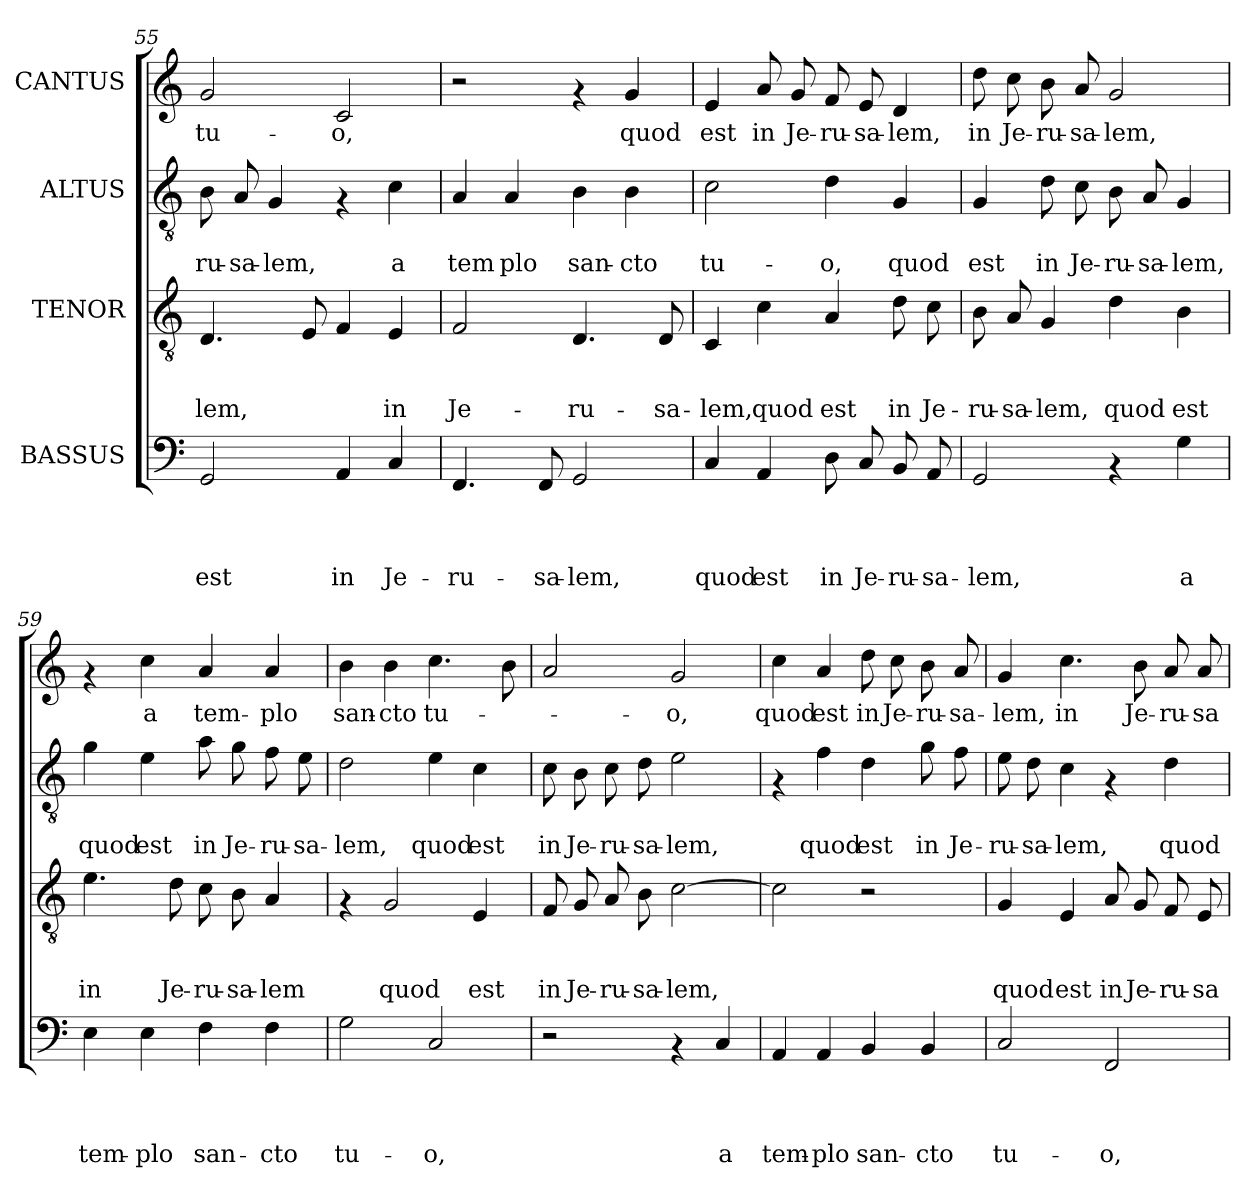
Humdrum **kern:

**kern	**text	**text	**text	**text	**kern	**text	**text	**text	**kern	**text	**text	**kern	**text
*part4	*part4	*part4	*part4	*part4	*part3	*part3	*part3	*part3	*part2	*part2	*part2	*part1	*part1
*staff4	*staff4	*staff4	*staff4	*staff4	*staff3	*staff3	*staff3	*staff3	*staff2	*staff2	*staff2	*staff1	*staff1
*I"BASSUS	*	*	*	*	*I"TENOR	*	*	*	*I"ALTUS	*	*	*I"CANTUS	*
*clefF4	*	*	*	*	*clefGv2	*	*	*	*clefGv2	*	*	*clefG2	*
*k[]	*	*	*	*	*k[]	*	*	*	*k[]	*	*	*k[]	*
*C:	*	*	*	*	*C:	*	*	*	*C:	*	*	*C:	*
=55	=55	=55	=55	=55	=55	=55	=55	=55	=55	=55	=55	=55	=55
!	!	!	!	!LO:LY:b	!	!	!	!LO:LY:b	!	!	!LO:LY:b	!	!LO:LY:b
2GG/	.	.	.	est	4.D/	.	.	-lem,	8B\	.	-ru-	2g/	tu-
!	!	!	!	!	!	!	!	!	!	!	!LO:LY:b	!	!
.	.	.	.	.	.	.	.	.	8A/	.	-sa-	.	.
!	!	!	!	!	!	!	!	!	!	!	!LO:LY:b	!	!
.	.	.	.	.	.	.	.	.	4G/	.	-lem,	.	.
.	.	.	.	.	8E/	.	.	.	.	.	.	.	.
!	!	!	!	!LO:LY:b	!	!	!	!	!	!	!	!	!LO:LY:b
4AA/	.	.	.	in	4F/	.	.	.	4rF	.	.	2c/	-o,
!	!	!	!	!LO:LY:b	!	!	!	!LO:LY:b	!	!	!LO:LY:b	!	!
4C/	.	.	.	Je-	4E/	.	.	in	4c\	.	a	.	.
=56	=56	=56	=56	=56	=56	=56	=56	=56	=56	=56	=56	=56	=56
!	!	!	!	!LO:LY:b	!	!	!	!LO:LY:b	!	!	!LO:LY:b	!	!
4.FF/	.	.	.	-ru-	2F/	.	.	Je-	4A/	.	tem	2r	.
!	!	!	!	!	!	!	!	!	!	!	!LO:LY:b	!	!
.	.	.	.	.	.	.	.	.	4A/	.	plo	.	.
!	!	!	!	!LO:LY:b	!	!	!	!	!	!	!	!	!
8FF/	.	.	.	-sa-	.	.	.	.	.	.	.	.	.
!	!	!	!	!LO:LY:b	!	!	!	!LO:LY:b	!	!	!LO:LY:b	!	!
2GG/	.	.	.	-lem,	4.D/	.	.	-ru-	4B\	.	san-	4rf	.
!	!	!	!	!	!	!	!	!	!	!	!LO:LY:b	!	!LO:LY:b
.	.	.	.	.	.	.	.	.	4B\	.	-cto	4g/	quod
!	!	!	!	!	!	!	!	!LO:LY:b	!	!	!	!	!
.	.	.	.	.	8D/	.	.	-sa-	.	.	.	.	.
=57	=57	=57	=57	=57	=57	=57	=57	=57	=57	=57	=57	=57	=57
!	!	!	!	!LO:LY:b	!	!	!	!LO:LY:b	!	!	!LO:LY:b	!	!LO:LY:b
4C/	.	.	.	quod	4C/	.	.	-lem,	2c\	.	tu-	4e/	est
!	!	!	!	!LO:LY:b	!	!	!	!LO:LY:b	!	!	!	!	!LO:LY:b
4AA/	.	.	.	est	4c\	.	.	quod	.	.	.	8a/	in
!	!	!	!	!	!	!	!	!	!	!	!	!	!LO:LY:b
.	.	.	.	.	.	.	.	.	.	.	.	8g/	Je-
!	!	!	!	!LO:LY:b	!	!	!	!LO:LY:b	!	!	!LO:LY:b	!	!LO:LY:b
8D\	.	.	.	in	4A/	.	.	est	4d\	.	-o,	8f/	-ru-
!	!	!	!	!LO:LY:b	!	!	!	!	!	!	!	!	!LO:LY:b
8C/	.	.	.	Je-	.	.	.	.	.	.	.	8e/	-sa-
!	!	!	!	!LO:LY:b	!	!	!	!LO:LY:b	!	!	!LO:LY:b	!	!LO:LY:b
8BB/	.	.	.	-ru-	8d\	.	.	in	4G/	.	quod	4d/	-lem,
!	!	!	!	!LO:LY:b	!	!	!	!LO:LY:b	!	!	!	!	!
8AA/	.	.	.	-sa-	8c\	.	.	Je-	.	.	.	.	.
!!LO:LB:g=z
=58	=58	=58	=58	=58	=58	=58	=58	=58	=58	=58	=58	=58	=58
!	!	!	!	!LO:LY:b	!	!	!	!LO:LY:b	!	!	!LO:LY:b	!	!LO:LY:b
2GG/	.	.	.	-lem,	8B\	.	.	-ru-	4G/	.	est	8dd\	in
!	!	!	!	!	!	!	!	!LO:LY:b	!	!	!	!	!LO:LY:b
.	.	.	.	.	8A/	.	.	-sa-	.	.	.	8cc\	Je-
!	!	!	!	!	!	!	!	!LO:LY:b	!	!	!LO:LY:b	!	!LO:LY:b
.	.	.	.	.	4G/	.	.	-lem,	8d\	.	in	8b\	-ru-
!	!	!	!	!	!	!	!	!	!	!	!LO:LY:b	!	!LO:LY:b
.	.	.	.	.	.	.	.	.	8c\	.	Je-	8a/	-sa-
!	!	!	!	!	!	!	!	!LO:LY:b	!	!	!LO:LY:b	!	!LO:LY:b
4rAA	.	.	.	.	4d\	.	.	quod	8B\	.	-ru-	2g/	-lem,
!	!	!	!	!	!	!	!	!	!	!	!LO:LY:b	!	!
.	.	.	.	.	.	.	.	.	8A/	.	-sa-	.	.
!	!	!	!	!LO:LY:b	!	!	!	!LO:LY:b	!	!	!LO:LY:b	!	!
4G\	.	.	.	a	4B\	.	.	est	4G/	.	-lem,	.	.
=59	=59	=59	=59	=59	=59	=59	=59	=59	=59	=59	=59	=59	=59
!	!	!	!	!LO:LY:b	!	!	!	!LO:LY:b	!	!	!LO:LY:b	!	!
4E\	.	.	.	tem-	4.e\	.	.	in	4g\	.	quod	4rf	.
!	!	!	!	!LO:LY:b	!	!	!	!	!	!	!LO:LY:b	!	!LO:LY:b
4E\	.	.	.	-plo	.	.	.	.	4e\	.	est	4cc\	a
!	!	!	!	!	!	!	!	!LO:LY:b	!	!	!	!	!
.	.	.	.	.	8d\	.	.	Je-	.	.	.	.	.
!	!	!	!	!LO:LY:b	!	!	!	!LO:LY:b	!	!	!LO:LY:b	!	!LO:LY:b
4F\	.	.	.	san-	8c\	.	.	-ru-	8a\	.	in	4a/	tem-
!	!	!	!	!	!	!	!	!LO:LY:b	!	!	!LO:LY:b	!	!
.	.	.	.	.	8B\	.	.	-sa-	8g\	.	Je-	.	.
!	!	!	!	!LO:LY:b	!	!	!	!LO:LY:b	!	!	!LO:LY:b	!	!LO:LY:b
4F\	.	.	.	-cto	4A/	.	.	-lem	8f\	.	-ru-	4a/	-plo
!	!	!	!	!	!	!	!	!	!	!	!LO:LY:b	!	!
.	.	.	.	.	.	.	.	.	8e\	.	-sa-	.	.
=60	=60	=60	=60	=60	=60	=60	=60	=60	=60	=60	=60	=60	=60
!	!	!	!	!LO:LY:b	!	!	!	!	!	!	!LO:LY:b	!	!LO:LY:b
2G\	.	.	.	tu-	4rF	.	.	.	2d\	.	-lem,	4b\	san-
!	!	!	!	!	!	!	!	!LO:LY:b	!	!	!	!	!LO:LY:b
.	.	.	.	.	2G/	.	.	quod	.	.	.	4b\	-cto
!	!	!	!	!LO:LY:b	!	!	!	!	!	!	!LO:LY:b	!	!LO:LY:b
2C/	.	.	.	-o,	.	.	.	.	4e\	.	quod	4.cc\	tu-
!	!	!	!	!	!	!	!	!LO:LY:b	!	!	!LO:LY:b	!	!
.	.	.	.	.	4E/	.	.	est	4c\	.	est	.	.
.	.	.	.	.	.	.	.	.	.	.	.	8b\	.
=61	=61	=61	=61	=61	=61	=61	=61	=61	=61	=61	=61	=61	=61
!	!	!	!	!	!	!	!	!LO:LY:b	!	!	!LO:LY:b	!	!
2r	.	.	.	.	8F/	.	.	in	8c\	.	in	2a/	.
!	!	!	!	!	!	!	!	!LO:LY:b	!	!	!LO:LY:b	!	!
.	.	.	.	.	8G/	.	.	Je-	8B\	.	Je-	.	.
!	!	!	!	!	!	!	!	!LO:LY:b	!	!	!LO:LY:b	!	!
.	.	.	.	.	8A/	.	.	-ru-	8c\	.	-ru-	.	.
!	!	!	!	!	!	!	!	!LO:LY:b	!	!	!LO:LY:b	!	!
.	.	.	.	.	8B\	.	.	-sa-	8d\	.	-sa-	.	.
!	!	!	!	!	!	!	!	!LO:LY:b	!	!	!LO:LY:b	!	!LO:LY:b
4rAA	.	.	.	.	[>2c\	.	.	-lem,	2e\	.	-lem,	2g/	-o,
!	!	!	!	!LO:LY:b	!	!	!	!	!	!	!	!	!
4C/	.	.	.	a	.	.	.	.	.	.	.	.	.
=62	=62	=62	=62	=62	=62	=62	=62	=62	=62	=62	=62	=62	=62
!	!	!	!	!LO:LY:b	!	!	!	!	!	!	!	!	!LO:LY:b
4AA/	.	.	.	tem-	2c\]	.	.	.	4rF	.	.	4cc\	quod
!	!	!	!	!LO:LY:b	!	!	!	!	!	!	!LO:LY:b	!	!LO:LY:b
4AA/	.	.	.	-plo	.	.	.	.	4f\	.	quod	4a/	est
!	!	!	!	!LO:LY:b	!	!	!	!	!	!	!LO:LY:b	!	!LO:LY:b
4BB/	.	.	.	san-	2r	.	.	.	4d\	.	est	8dd\	in
!	!	!	!	!	!	!	!	!	!	!	!	!	!LO:LY:b
.	.	.	.	.	.	.	.	.	.	.	.	8cc\	Je-
!	!	!	!	!LO:LY:b	!	!	!	!	!	!	!LO:LY:b	!	!LO:LY:b
4BB/	.	.	.	-cto	.	.	.	.	8g\	.	in	8b\	-ru-
!	!	!	!	!	!	!	!	!	!	!	!LO:LY:b	!	!LO:LY:b
.	.	.	.	.	.	.	.	.	8f\	.	Je-	8a/	-sa-
!!LO:PB:g=z
=63	=63	=63	=63	=63	=63	=63	=63	=63	=63	=63	=63	=63	=63
!	!	!	!	!LO:LY:b	!	!	!	!LO:LY:b	!	!	!LO:LY:b	!	!LO:LY:b
2C/	.	.	.	tu-	4G/	.	.	quod	8e\	.	-ru-	4g/	-lem,
!	!	!	!	!	!	!	!	!	!	!	!LO:LY:b	!	!
.	.	.	.	.	.	.	.	.	8d\	.	-sa-	.	.
!	!	!	!	!	!	!	!	!LO:LY:b	!	!	!LO:LY:b	!	!LO:LY:b
.	.	.	.	.	4E/	.	.	est	4c\	.	-lem,	4.cc\	in
!	!	!	!	!LO:LY:b	!	!	!	!LO:LY:b	!	!	!	!	!
2FF/	.	.	.	-o,	8A/	.	.	in	4rF	.	.	.	.
!	!	!	!	!	!	!	!	!LO:LY:b	!	!	!	!	!LO:LY:b
.	.	.	.	.	8G/	.	.	Je-	.	.	.	8b\	Je-
!	!	!	!	!	!	!	!	!LO:LY:b	!	!	!LO:LY:b	!	!LO:LY:b
.	.	.	.	.	8F/	.	.	-ru-	4d\	.	quod	8a/	-ru-
!	!	!	!	!	!	!	!	!LO:LY:b	!	!	!	!	!LO:LY:b
.	.	.	.	.	8E/	.	.	-sa-	.	.	.	8a/	-sa-
=	=	=	=	=	=	=	=	=	=	=	=	=	=
*-	*-	*-	*-	*-	*-	*-	*-	*-	*-	*-	*-	*-	*-
